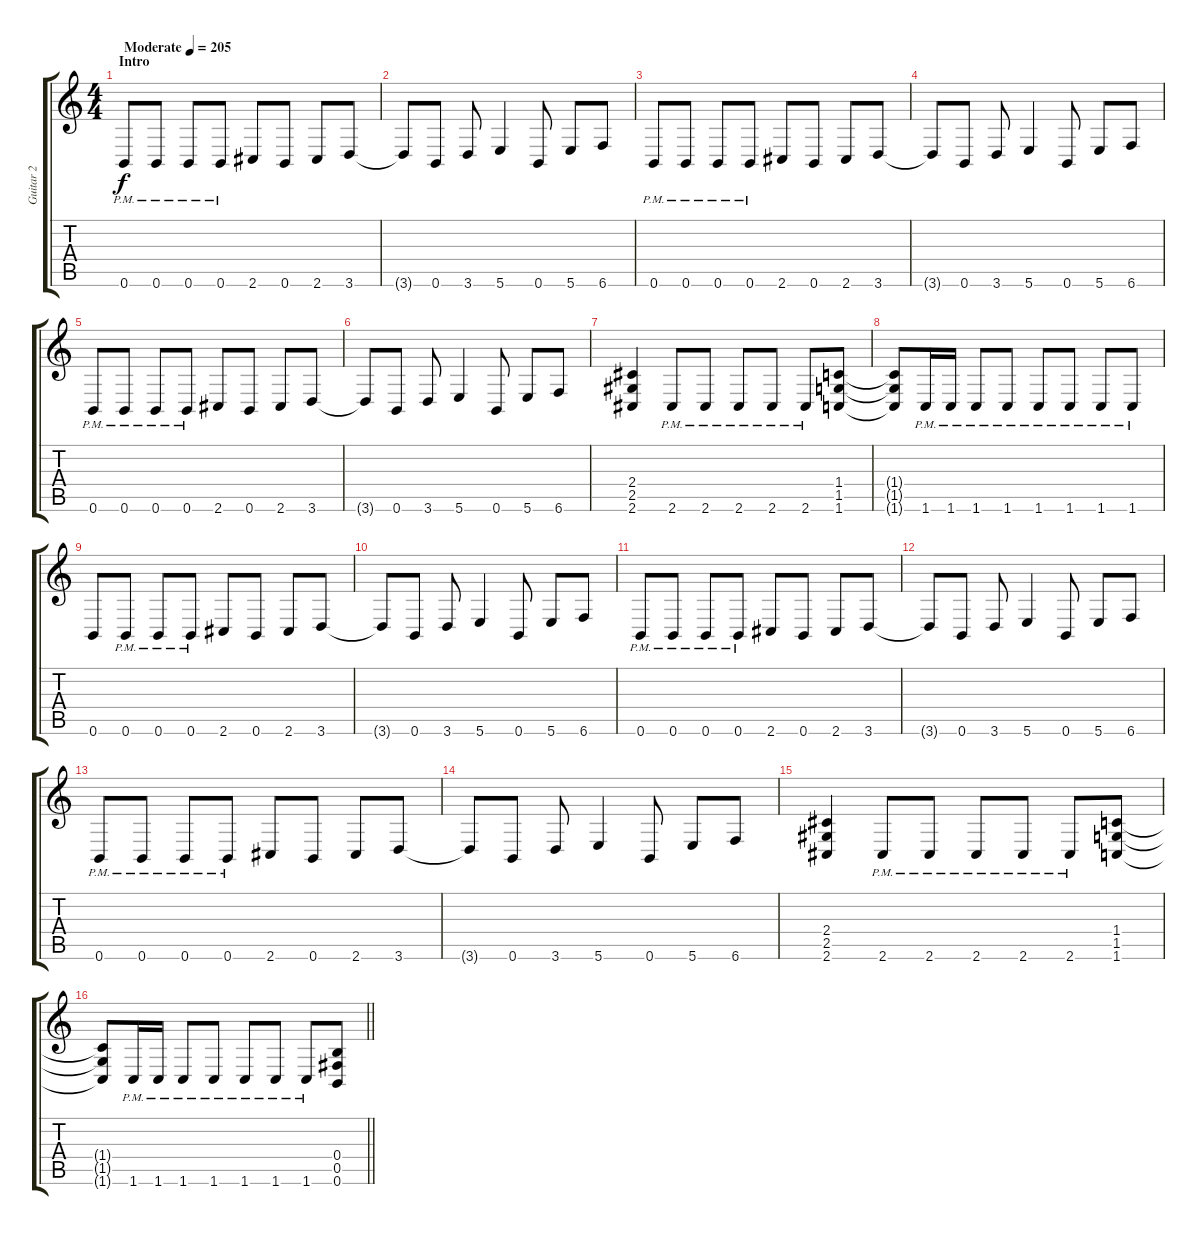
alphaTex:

\track ("Guitar 2" "Guitar 2") {instrument overdrivenguitar}
\staff {score tabs}
\tuning (Db4 Ab3 E3 B2 Gb2 B1) {hide}
\ts (4 4)
\section ("" "Intro")
\tempo (205 "Moderate")
\clef g2
\ks c
0.6{pm}.8{dy f instrument overdrivenguitar} 0.6{pm}.8 0.6{pm}.8 0.6{pm}.8 2.6.8 0.6.8 2.6.8 3.6.8 |
3.6{t}.8 0.6.8 3.6.8 5.6.4 0.6.8 5.6.8 6.6.8 |
0.6{pm}.8 0.6{pm}.8 0.6{pm}.8 0.6{pm}.8 2.6.8 0.6.8 2.6.8 3.6.8 |
3.6{t}.8 0.6.8 3.6.8 5.6.4 0.6.8 5.6.8 6.6.8 |
0.6{pm}.8 0.6{pm}.8 0.6{pm}.8 0.6{pm}.8 2.6.8 0.6.8 2.6.8 3.6.8 |
3.6{t}.8 0.6.8 3.6.8 5.6.4 0.6.8 5.6.8 6.6.8 |
(2.4 2.5 2.6).4 2.6{pm}.8 2.6{pm}.8 2.6{pm}.8 2.6{pm}.8 2.6{pm}.8 (1.4 1.5 1.6).8 |
(1.4{t} 1.5{t} 1.6{t}).8 1.6{pm}.16 1.6{pm}.16 1.6{pm}.8 1.6{pm}.8 1.6{pm}.8 1.6{pm}.8 1.6{pm}.8 1.6{pm}.8 |
0.6.8 0.6{pm}.8 0.6{pm}.8 0.6{pm}.8 2.6.8 0.6.8 2.6.8 3.6.8 |
3.6{t}.8 0.6.8 3.6.8 5.6.4 0.6.8 5.6.8 6.6.8 |
0.6{pm}.8 0.6{pm}.8 0.6{pm}.8 0.6{pm}.8 2.6.8 0.6.8 2.6.8 3.6.8 |
3.6{t}.8 0.6.8 3.6.8 5.6.4 0.6.8 5.6.8 6.6.8 |
0.6{pm}.8 0.6{pm}.8 0.6{pm}.8 0.6{pm}.8 2.6.8 0.6.8 2.6.8 3.6.8 |
3.6{t}.8 0.6.8 3.6.8 5.6.4 0.6.8 5.6.8 6.6.8 |
(2.4 2.5 2.6).4 2.6{pm}.8 2.6{pm}.8 2.6{pm}.8 2.6{pm}.8 2.6{pm}.8 (1.4 1.5 1.6).8 |
\barLineRight lightlight
(1.4{t} 1.5{t} 1.6{t}).8 1.6{pm}.16 1.6{pm}.16 1.6{pm}.8 1.6{pm}.8 1.6{pm}.8 1.6{pm}.8 1.6{pm}.8 (0.4 0.5 0.6).8
